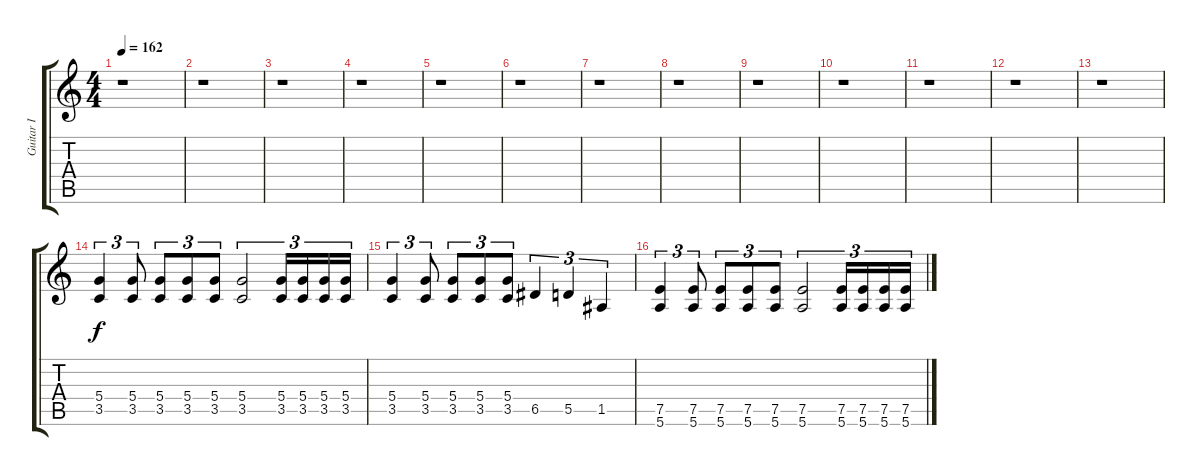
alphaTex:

\track ("Guitar I" "Guitar I") {instrument distortionguitar}
\staff {score tabs}
\tuning (E4 B3 G3 D3 A2 E2) {hide}
\ts (4 4)
\tempo 162
\clef g2
\ks c
r.1{dy ppp} |
r.1 |
r.1 |
r.1 |
r.1 |
r.1 |
r.1 |
r.1 |
r.1 |
r.1 |
r.1 |
r.1 |
r.1 |
(5.4 3.5).4{tu (3 2) dy f} (5.4 3.5).8{tu (3 2)} (5.4 3.5).8{tu (3 2)} (5.4 3.5).8{tu (3 2)} (5.4 3.5).8{tu (3 2)} (5.4 3.5).2{tu (3 2)} (5.4 3.5).16{tu (3 2)} (5.4 3.5).16{tu (3 2)} (5.4 3.5).16{tu (3 2)} (5.4 3.5).16{tu (3 2)} |
(5.4 3.5).4{tu (3 2)} (5.4 3.5).8{tu (3 2)} (5.4 3.5).8{tu (3 2)} (5.4 3.5).8{tu (3 2)} (5.4 3.5).8{tu (3 2)} 6.5.4{tu (3 2)} 5.5.4{tu (3 2)} 1.5.4{tu (3 2)} |
(7.5 5.6).4{tu (3 2)} (7.5 5.6).8{tu (3 2)} (7.5 5.6).8{tu (3 2)} (7.5 5.6).8{tu (3 2)} (7.5 5.6).8{tu (3 2)} (7.5 5.6).2{tu (3 2)} (7.5 5.6).16{tu (3 2)} (7.5 5.6).16{tu (3 2)} (7.5 5.6).16{tu (3 2)} (7.5 5.6).16{tu (3 2)}
